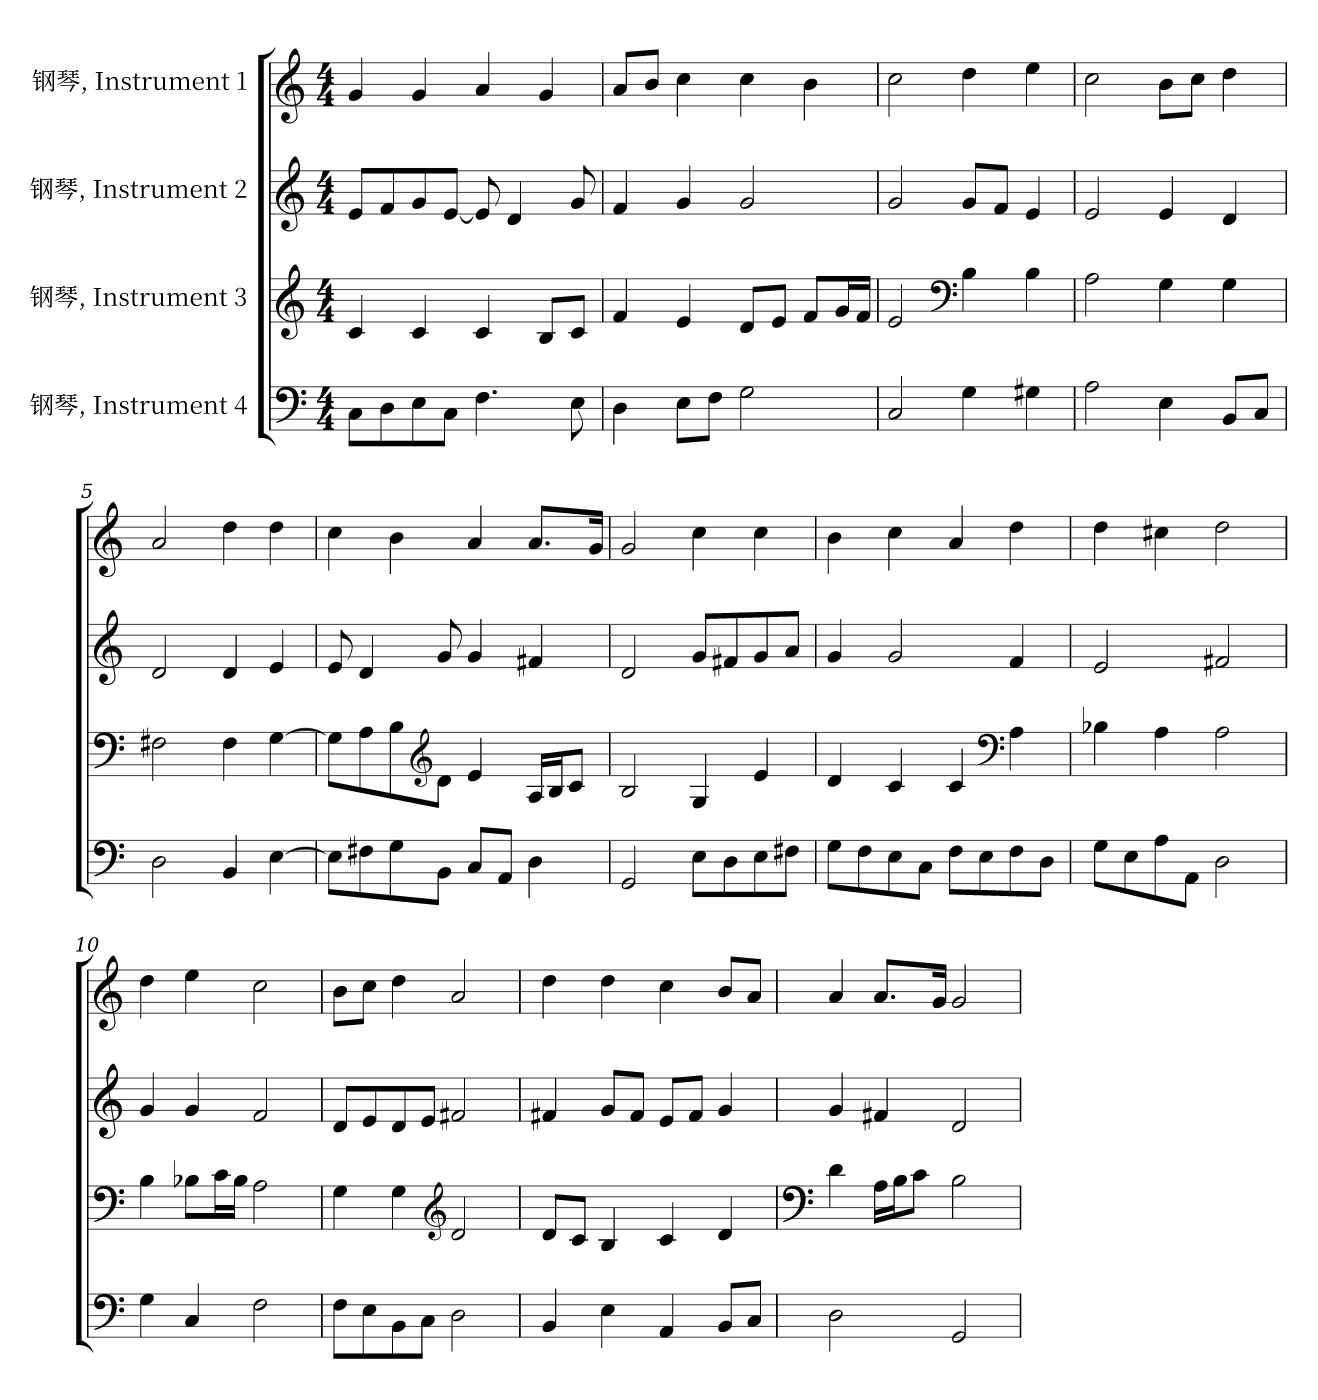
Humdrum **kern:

**kern	**kern	**kern	**kern
*part4	*part3	*part2	*part1
*staff4	*staff3	*staff2	*staff1
*I"钢琴, Instrument 4	*I"钢琴, Instrument 3	*I"钢琴, Instrument 2	*I"钢琴, Instrument 1
*clefF4	*clefG2	*clefG2	*clefG2
*k[]	*k[]	*k[]	*k[]
*M4/4	*M4/4	*M4/4	*M4/4
*MM88	*MM88	*MM88	*MM88
=1	=1	=1	=1
8C\L	4c/	8e/L	4g/
8D\	.	8f/	.
8E\	4c/	8g/	4g/
8C\J	.	[8e/J	.
4.F\	4c/	8e/]	4a/
.	.	4d/	.
.	8B/L	.	4g/
8E\	8c/J	8g/	.
=2	=2	=2	=2
4D\	4f/	4f/	8a/L
.	.	.	8b/J
8E\L	4e/	4g/	4cc\
8F\J	.	.	.
2G\	8d/L	2g/	4cc\
.	8e/J	.	.
.	8f/L	.	4b\
.	16g/L	.	.
.	16f/JJ	.	.
=3	=3	=3	=3
2C/	2e/	2g/	2cc\
*	*clefF4	*	*
4G\	4B\	8g/L	4dd\
.	.	8f/J	.
4G#X\	4B\	4e/	4ee\
=4	=4	=4	=4
2A\	2A\	2e/	2cc\
4E\	4G\	4e/	8b\L
.	.	.	8cc\J
8BB/L	4G\	4d/	4dd\
8C/J	.	.	.
=5	=5	=5	=5
2D\	2F#X\	2d/	2a/
4BB/	4F#\	4d/	4dd\
[4E\	[4G\	4e/	4dd\
!!LO:LB:g=z
=6	=6	=6	=6
8E\L]	8G\L]	8e/	4cc\
8F#X\	8A\	4d/	.
8G\	8B\	.	4b\
*	*clefG2	*	*
8BB\J	8d\J	8g/	.
8C/L	4e/	4g/	4a/
8AA/J	.	.	.
4D\	16A/LL	4f#X/	8.a/L
.	16B/J	.	.
.	8c/J	.	.
.	.	.	16g/Jk
=7	=7	=7	=7
2GG/	2B/	2d/	2g/
8E\L	4G/	8g/L	4cc\
8D\	.	8f#X/	.
8E\	4e/	8g/	4cc\
8F#X\J	.	8a/J	.
=8	=8	=8	=8
8G\L	4d/	4g/	4b\
8F\	.	.	.
8E\	4c/	2g/	4cc\
8C\J	.	.	.
8F\L	4c/	.	4a/
8E\	.	.	.
*	*clefF4	*	*
8F\	4A\	4f/	4dd\
8D\J	.	.	.
=9	=9	=9	=9
8G\L	4B-X\	2e/	4dd\
8E\	.	.	.
8A\	4A\	.	4cc#X\
8AA\J	.	.	.
2D\	2A\	2f#X/	2dd\
=10	=10	=10	=10
4G\	4B\	4g/	4dd\
4C/	8B-X\L	4g/	4ee\
.	16c\L	.	.
.	16B-\JJ	.	.
2F\	2A\	2f/	2cc\
!!LO:LB:g=z
=11	=11	=11	=11
8F\L	4G\	8d/L	8b\L
8E\	.	8e/	8cc\J
8BB\	4G\	8d/	4dd\
8C\J	.	8e/J	.
*	*clefG2	*	*
2D\	2d/	2f#X/	2a/
=12	=12	=12	=12
4BB/	8d/L	4f#X/	4dd\
.	8c/J	.	.
4E\	4B/	8g/L	4dd\
.	.	8f#/J	.
4AA/	4c/	8e/L	4cc\
.	.	8f#/J	.
8BB/L	4d/	4g/	8b/L
8C/J	.	.	8a/J
=13	=13	=13	=13
*	*clefF4	*	*
2D\	4d\	4g/	4a/
.	16A\LL	4f#X/	8.a/L
.	16B\J	.	.
.	8c\J	.	.
.	.	.	16g/Jk
2GG/	2B\	2d/	2g/
=	=	=	=
*-	*-	*-	*-
